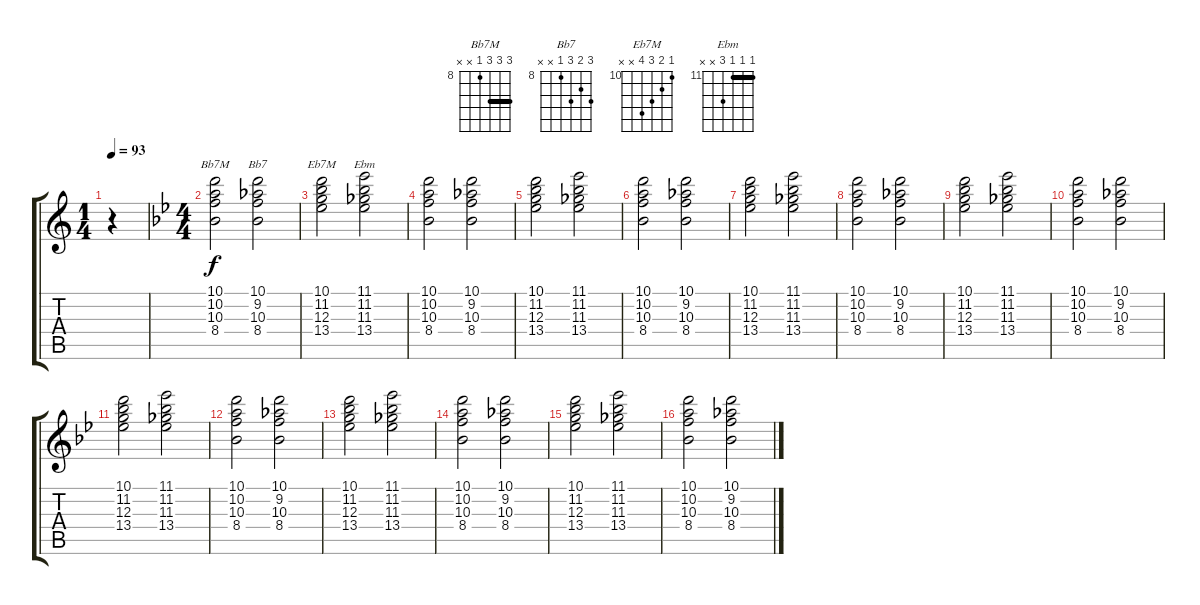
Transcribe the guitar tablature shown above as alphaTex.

\track "" {instrument electricguitarclean}
\staff {score tabs}
\tuning (E4 B3 G3 D3 A2 E2) {hide}
\chord ("Bb7M" 10 10 10 8 x x) {firstfret 8 barre 10}
\chord ("Bb7" 10 9 10 8 x x) {firstfret 8}
\chord ("Eb7M" 10 11 12 13 x x) {firstfret 10}
\chord ("Ebm" 11 11 11 13 x x) {firstfret 11 barre 11}
\ts (1 4)
\tempo 93
\clef g2
\ks c
r.4{dy f instrument electricguitarclean} |
\ts (4 4)
\ks bb
(10.1 10.2 10.3 8.4).2{ch "Bb7M"} (10.1 9.2 10.3 8.4).2{ch "Bb7"} |
(10.1 11.2 12.3 13.4).2{ch "Eb7M"} (11.1 11.2 11.3 13.4).2{ch "Ebm"} |
(10.1 10.2 10.3 8.4).2 (10.1 9.2 10.3 8.4).2 |
(10.1 11.2 12.3 13.4).2 (11.1 11.2 11.3 13.4).2 |
(10.1 10.2 10.3 8.4).2 (10.1 9.2 10.3 8.4).2 |
(10.1 11.2 12.3 13.4).2 (11.1 11.2 11.3 13.4).2 |
(10.1 10.2 10.3 8.4).2 (10.1 9.2 10.3 8.4).2 |
(10.1 11.2 12.3 13.4).2 (11.1 11.2 11.3 13.4).2 |
(10.1 10.2 10.3 8.4).2 (10.1 9.2 10.3 8.4).2 |
(10.1 11.2 12.3 13.4).2 (11.1 11.2 11.3 13.4).2 |
(10.1 10.2 10.3 8.4).2 (10.1 9.2 10.3 8.4).2 |
(10.1 11.2 12.3 13.4).2 (11.1 11.2 11.3 13.4).2 |
(10.1 10.2 10.3 8.4).2 (10.1 9.2 10.3 8.4).2 |
(10.1 11.2 12.3 13.4).2 (11.1 11.2 11.3 13.4).2 |
(10.1 10.2 10.3 8.4).2 (10.1 9.2 10.3 8.4).2
